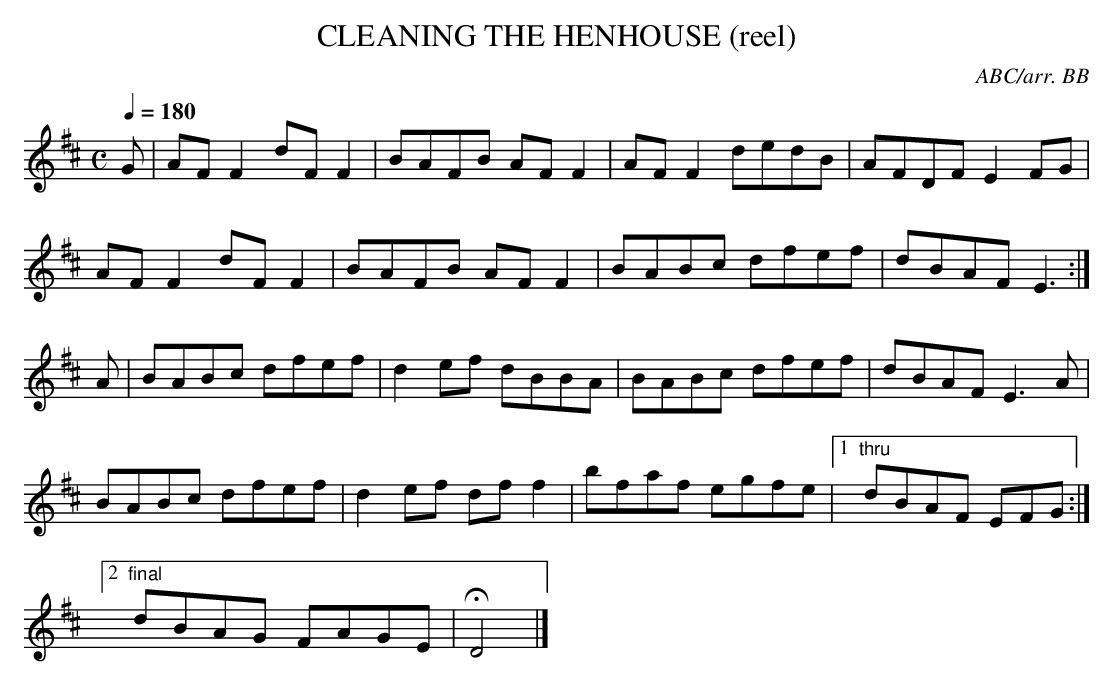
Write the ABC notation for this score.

X:1
T:CLEANING THE HENHOUSE (reel)
C:ABC/arr. BB
L:1/8
Q:1/4=180
M:C
K:D
G|AFF2 dFF2|BAFB AFF2|AFF2 dedB|AFDF E2FG|
AFF2 dFF2|BAFB AFF2|BABc dfef|dBAF E3 :|
A|BABc dfef|d2ef dBBA|BABc dfef|dBAF E3A|
BABc dfef|d2ef dff2|bfaf egfe|1"thru"dBAF EFG:|
[2"final"dBAG FAGE|HD4|]
